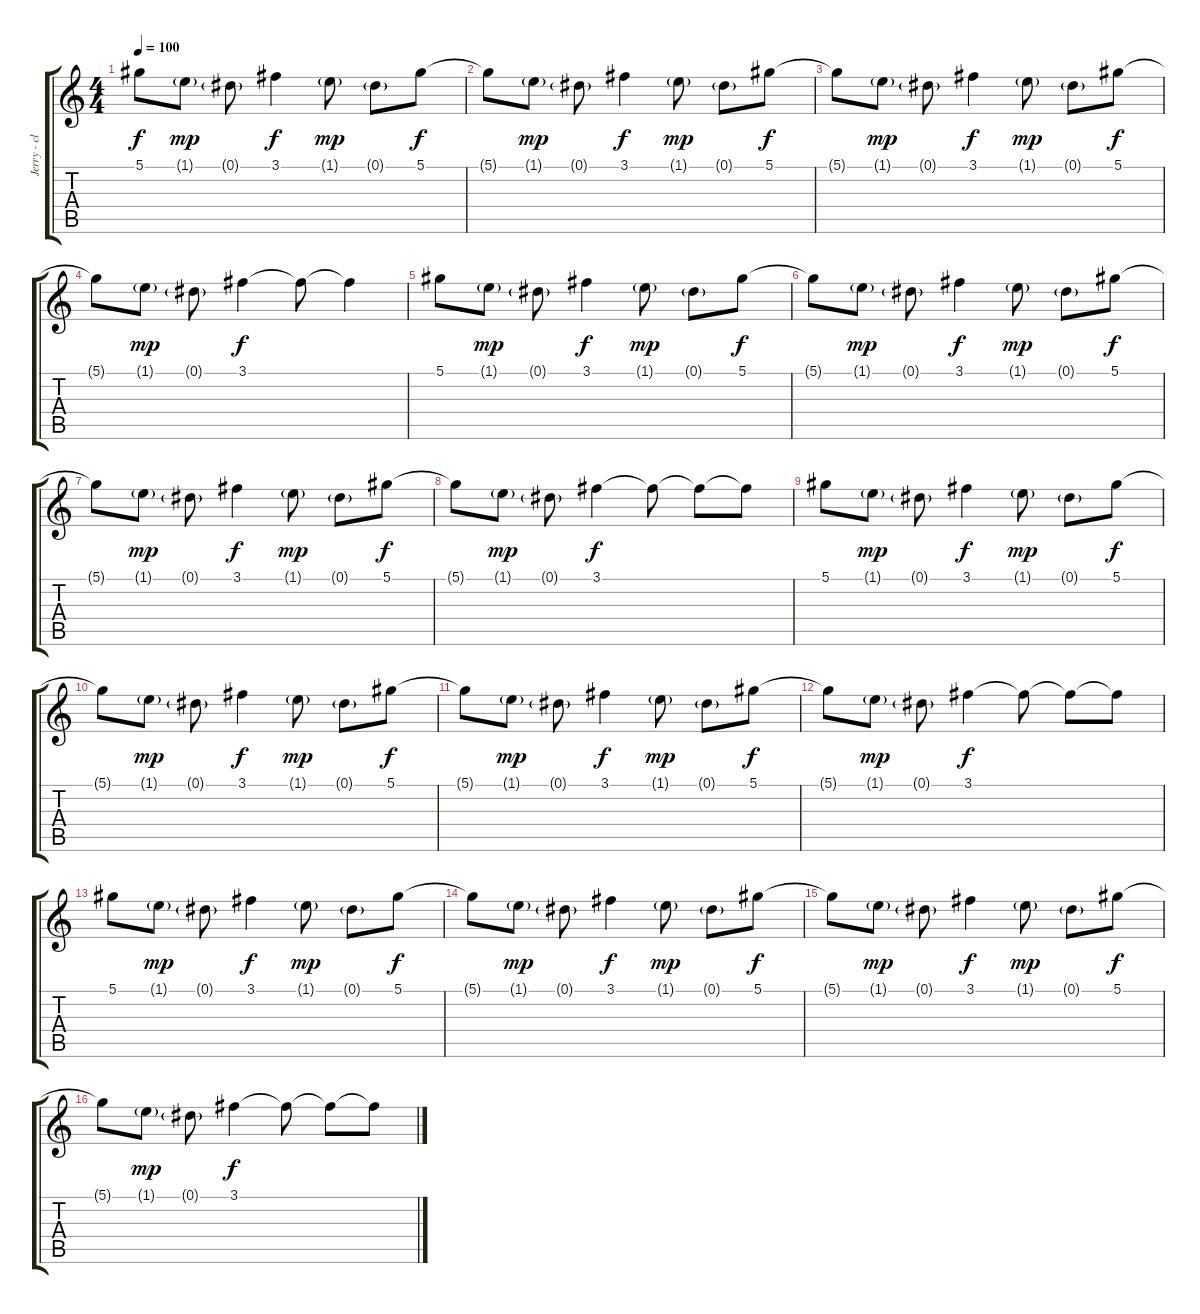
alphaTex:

\track ("Jerry - clean" "Jerry - cl") {instrument electricguitarclean}
\staff {score tabs}
\tuning (Eb4 Bb3 Gb3 Db3 Ab2 Eb2) {hide}
\ts (4 4)
\tempo 100
\clef g2
\ks c
5.1.8{dy f} 1.1{g}.8{dy mp} 0.1{g}.8 3.1.4{dy f} 1.1{g}.8{dy mp} 0.1{g}.8 5.1.8{dy f} |
5.1{t}.8 1.1{g}.8{dy mp} 0.1{g}.8 3.1.4{dy f} 1.1{g}.8{dy mp} 0.1{g}.8 5.1.8{dy f} |
5.1{t}.8 1.1{g}.8{dy mp} 0.1{g}.8 3.1.4{dy f} 1.1{g}.8{dy mp} 0.1{g}.8 5.1.8{dy f} |
5.1{t}.8 1.1{g}.8{dy mp} 0.1{g}.8 3.1.4{dy f} 3.1{t}.8 3.1{t}.4 |
5.1.8 1.1{g}.8{dy mp} 0.1{g}.8 3.1.4{dy f} 1.1{g}.8{dy mp} 0.1{g}.8 5.1.8{dy f} |
5.1{t}.8 1.1{g}.8{dy mp} 0.1{g}.8 3.1.4{dy f} 1.1{g}.8{dy mp} 0.1{g}.8 5.1.8{dy f} |
5.1{t}.8 1.1{g}.8{dy mp} 0.1{g}.8 3.1.4{dy f} 1.1{g}.8{dy mp} 0.1{g}.8 5.1.8{dy f} |
5.1{t}.8 1.1{g}.8{dy mp} 0.1{g}.8 3.1.4{dy f} 3.1{t}.8 3.1{t}.8 3.1{t}.8 |
5.1.8 1.1{g}.8{dy mp} 0.1{g}.8 3.1.4{dy f} 1.1{g}.8{dy mp} 0.1{g}.8 5.1.8{dy f} |
5.1{t}.8 1.1{g}.8{dy mp} 0.1{g}.8 3.1.4{dy f} 1.1{g}.8{dy mp} 0.1{g}.8 5.1.8{dy f} |
5.1{t}.8 1.1{g}.8{dy mp} 0.1{g}.8 3.1.4{dy f} 1.1{g}.8{dy mp} 0.1{g}.8 5.1.8{dy f} |
5.1{t}.8 1.1{g}.8{dy mp} 0.1{g}.8 3.1.4{dy f} 3.1{t}.8 3.1{t}.8 3.1{t}.8 |
5.1.8 1.1{g}.8{dy mp} 0.1{g}.8 3.1.4{dy f} 1.1{g}.8{dy mp} 0.1{g}.8 5.1.8{dy f} |
5.1{t}.8 1.1{g}.8{dy mp} 0.1{g}.8 3.1.4{dy f} 1.1{g}.8{dy mp} 0.1{g}.8 5.1.8{dy f} |
5.1{t}.8 1.1{g}.8{dy mp} 0.1{g}.8 3.1.4{dy f} 1.1{g}.8{dy mp} 0.1{g}.8 5.1.8{dy f} |
5.1{t}.8 1.1{g}.8{dy mp} 0.1{g}.8 3.1.4{dy f} 3.1{t}.8 3.1{t}.8 3.1{t}.8
